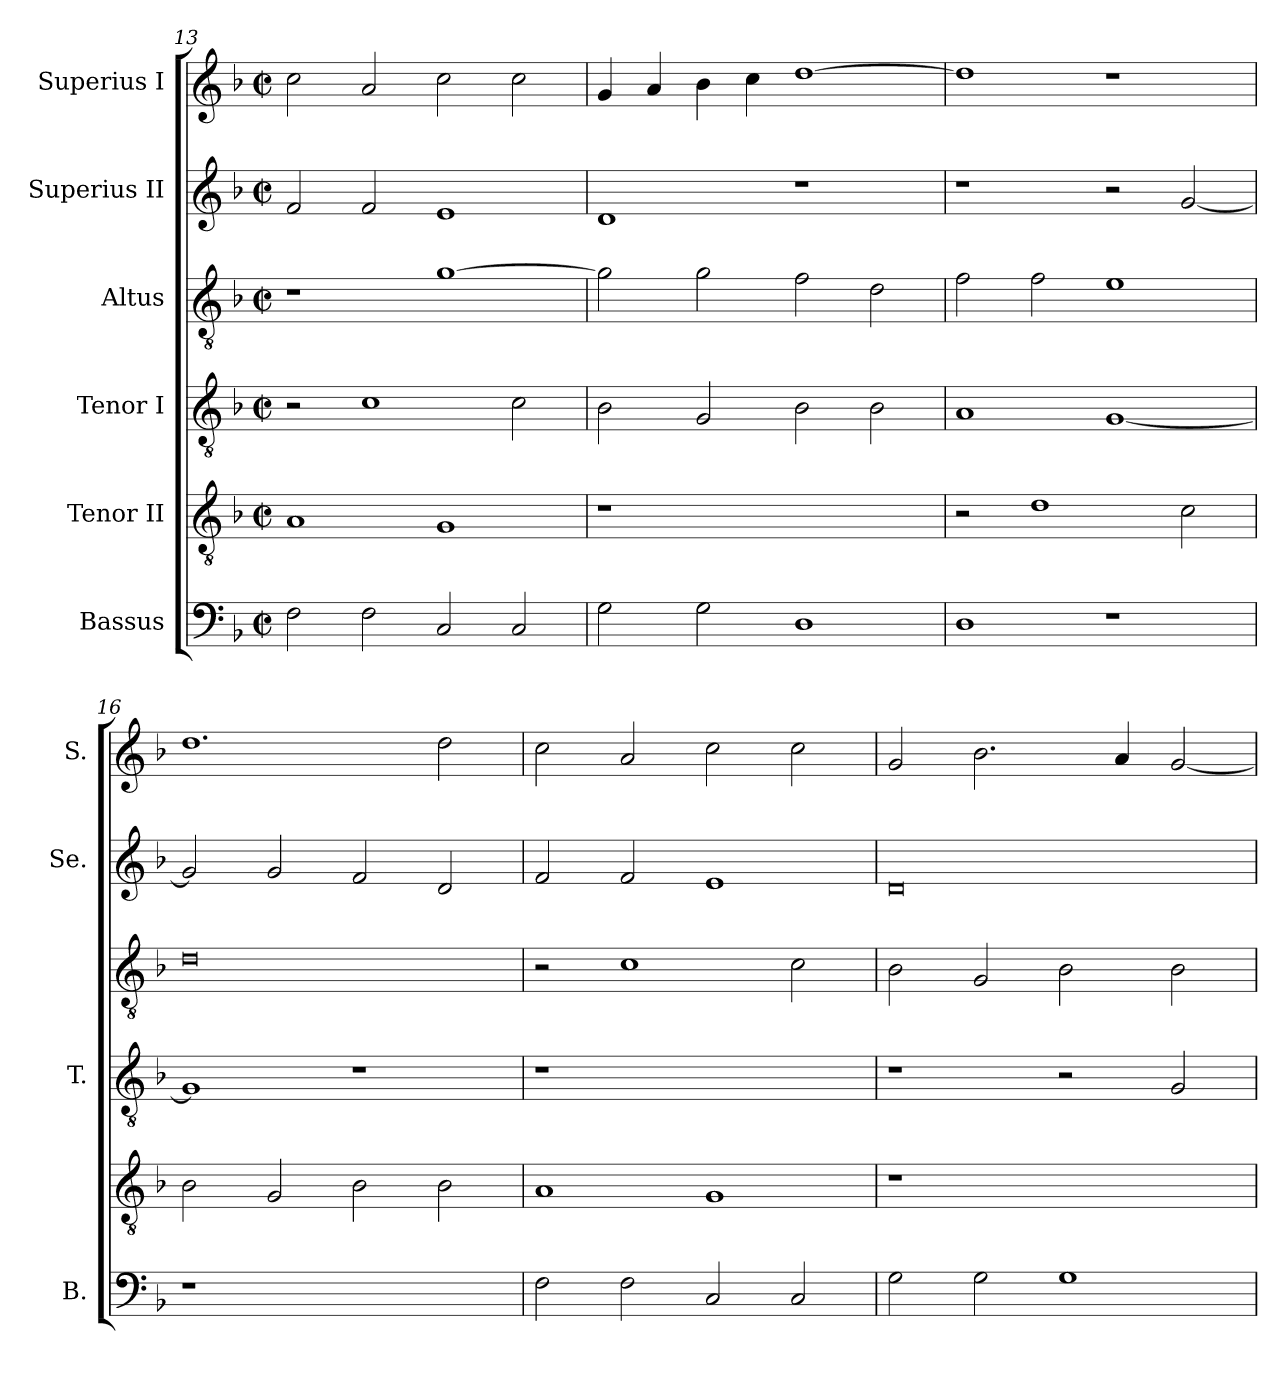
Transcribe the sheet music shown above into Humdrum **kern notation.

**kern	**kern	**kern	**kern	**kern	**kern
*part6	*part5	*part4	*part3	*part2	*part1
*staff6	*staff5	*staff4	*staff3	*staff2	*staff1
*I"Bassus	*I"Tenor II	*I"Tenor I	*I"Altus	*I"Superius II	*I"Superius I
*I'B.	*	*I'T.	*	*I'Se.	*I'S.
*clefF4	*clefGv2	*clefGv2	*clefGv2	*clefG2	*clefG2
*	*ITrd7c12	*ITrd7c12	*ITrd7c12	*	*
*k[b-]	*k[b-]	*k[b-]	*k[b-]	*k[b-]	*k[b-]
*F:	*F:	*F:	*F:	*F:	*F:
*M2/2	*M2/2	*M2/2	*M2/2	*M2/2	*M2/2
*met(c|)	*met(c|)	*met(c|)	*met(c|)	*met(c|)	*met(c|)
=13	=13	=13	=13	=13	=13
2Fi\	1AAi	2r	1r	2fi/	2cci\
2Fi\	.	1Ci	.	2fi/	2ai/
2Ci/	1GGi	.	[>1Gi	1ei	2cci\
2Ci/	.	2Ci\	.	.	2cci\
=14	=14	=14	=14	=14	=14
!	!LO:N:vis=1	!	!	!	!
2Gi\	1r	2BB-i\	2Gi\]	1di	4gi/
.	.	.	.	.	4ai/
2Gi\	.	2GGi/	2Gi\	.	4b-i\
.	.	.	.	.	4cci\
1Di	1ryy	2BB-i\	2Fi\	1r	[>1ddi
.	.	2BB-i\	2Di\	.	.
!!LO:LB:g=z
=15	=15	=15	=15	=15	=15
1Di	2r	1AAi	2Fi\	1r	1ddi]
.	1Di	.	2Fi\	.	.
1r	.	[<1GGi	1Ei	2r	1r
.	2Ci\	.	.	[<2gi/	.
=16	=16	=16	=16	=16	=16
!LO:N:vis=1	!	!	!	!	!
1r	2BB-i\	1GGi]	0Di	2gi/]	1.ddi
.	2GGi/	.	.	2gi/	.
1ryy	2BB-i\	1r	.	2fi/	.
.	2BB-i\	.	.	2di/	2ddi\
=17	=17	=17	=17	=17	=17
!	!	!LO:N:vis=1	!	!	!
2Fi\	1AAi	1r	2r	2fi/	2cci\
2Fi\	.	.	1Ci	2fi/	2ai/
2Ci/	1GGi	1ryy	.	1ei	2cci\
2Ci/	.	.	2Ci\	.	2cci\
=18	=18	=18	=18	=18	=18
!	!LO:N:vis=1	!	!	!	!
2Gi\	1r	1r	2BB-i\	0di	2gi/
2Gi\	.	.	2GGi/	.	2.b-i\
1Gi	1ryy	2r	2BB-i\	.	.
.	.	.	.	.	4ai/
.	.	2GGi/	2BB-i\	.	[<2gi/
=	=	=	=	=	=
*-	*-	*-	*-	*-	*-
